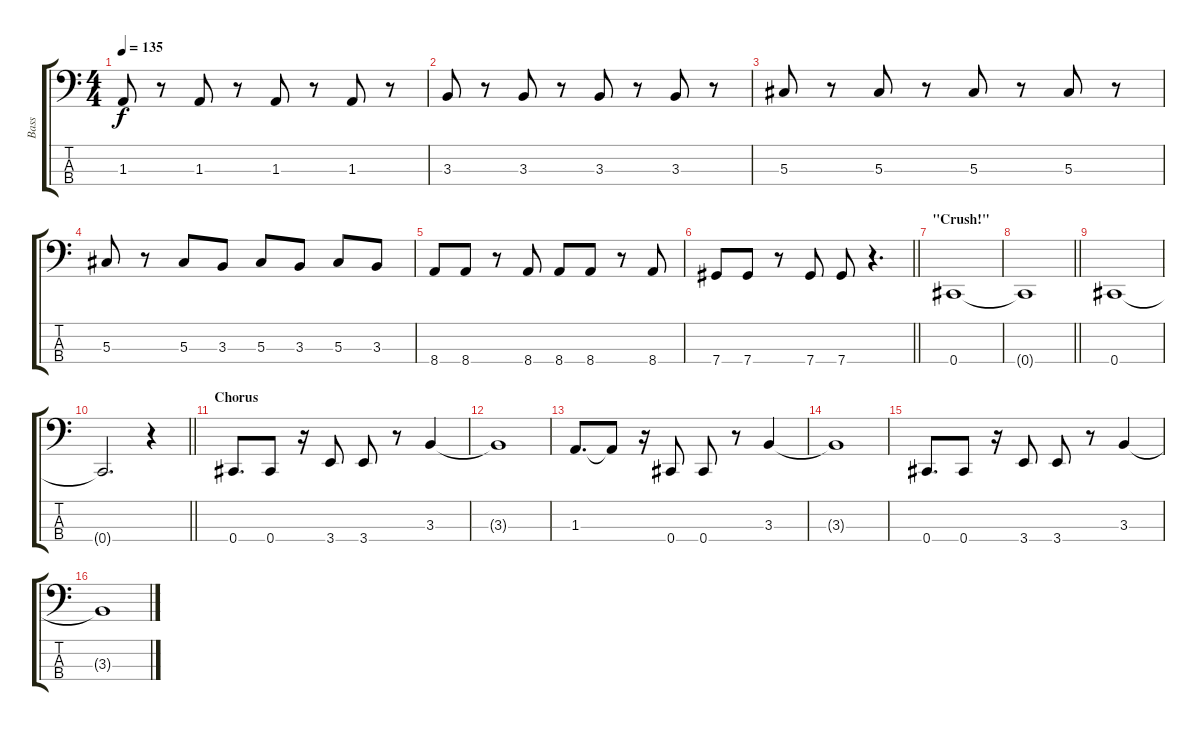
\track ("Bass" "Bass") {instrument electricbasspick}
\staff {score tabs}
\tuning (Gb2 Db2 Ab1 Db1) {hide}
\ts (4 4)
\tempo 135
\clef f4
\ks c
1.3.8{dy f} r.8 1.3.8 r.8 1.3.8 r.8 1.3.8 r.8 |
3.3.8 r.8 3.3.8 r.8 3.3.8 r.8 3.3.8 r.8 |
5.3.8 r.8 5.3.8 r.8 5.3.8 r.8 5.3.8 r.8 |
5.3.8 r.8 5.3.8 3.3.8 5.3.8 3.3.8 5.3.8 3.3.8 |
8.4.8 8.4.8 r.8 8.4.8 8.4.8 8.4.8 r.8 8.4.8 |
\barLineRight lightlight
7.4.8 7.4.8 r.8 7.4.8 7.4.8 r.4{d} |
\section ("" "\"Crush!\"")
0.4.1 |
\barLineRight lightlight
0.4{t}.1 |
0.4.1 |
\barLineRight lightlight
0.4{t}.2{d} r.4 |
\section ("" "Chorus")
0.4.8{d} 0.4.8 r.16 3.4.8 3.4.8 r.8 3.3.4 |
3.3{t}.1 |
1.3.8{d} 1.3{t}.8 r.16 0.4.8 0.4.8 r.8 3.3.4 |
3.3{t}.1 |
0.4.8{d} 0.4.8 r.16 3.4.8 3.4.8 r.8 3.3.4 |
3.3{t}.1
